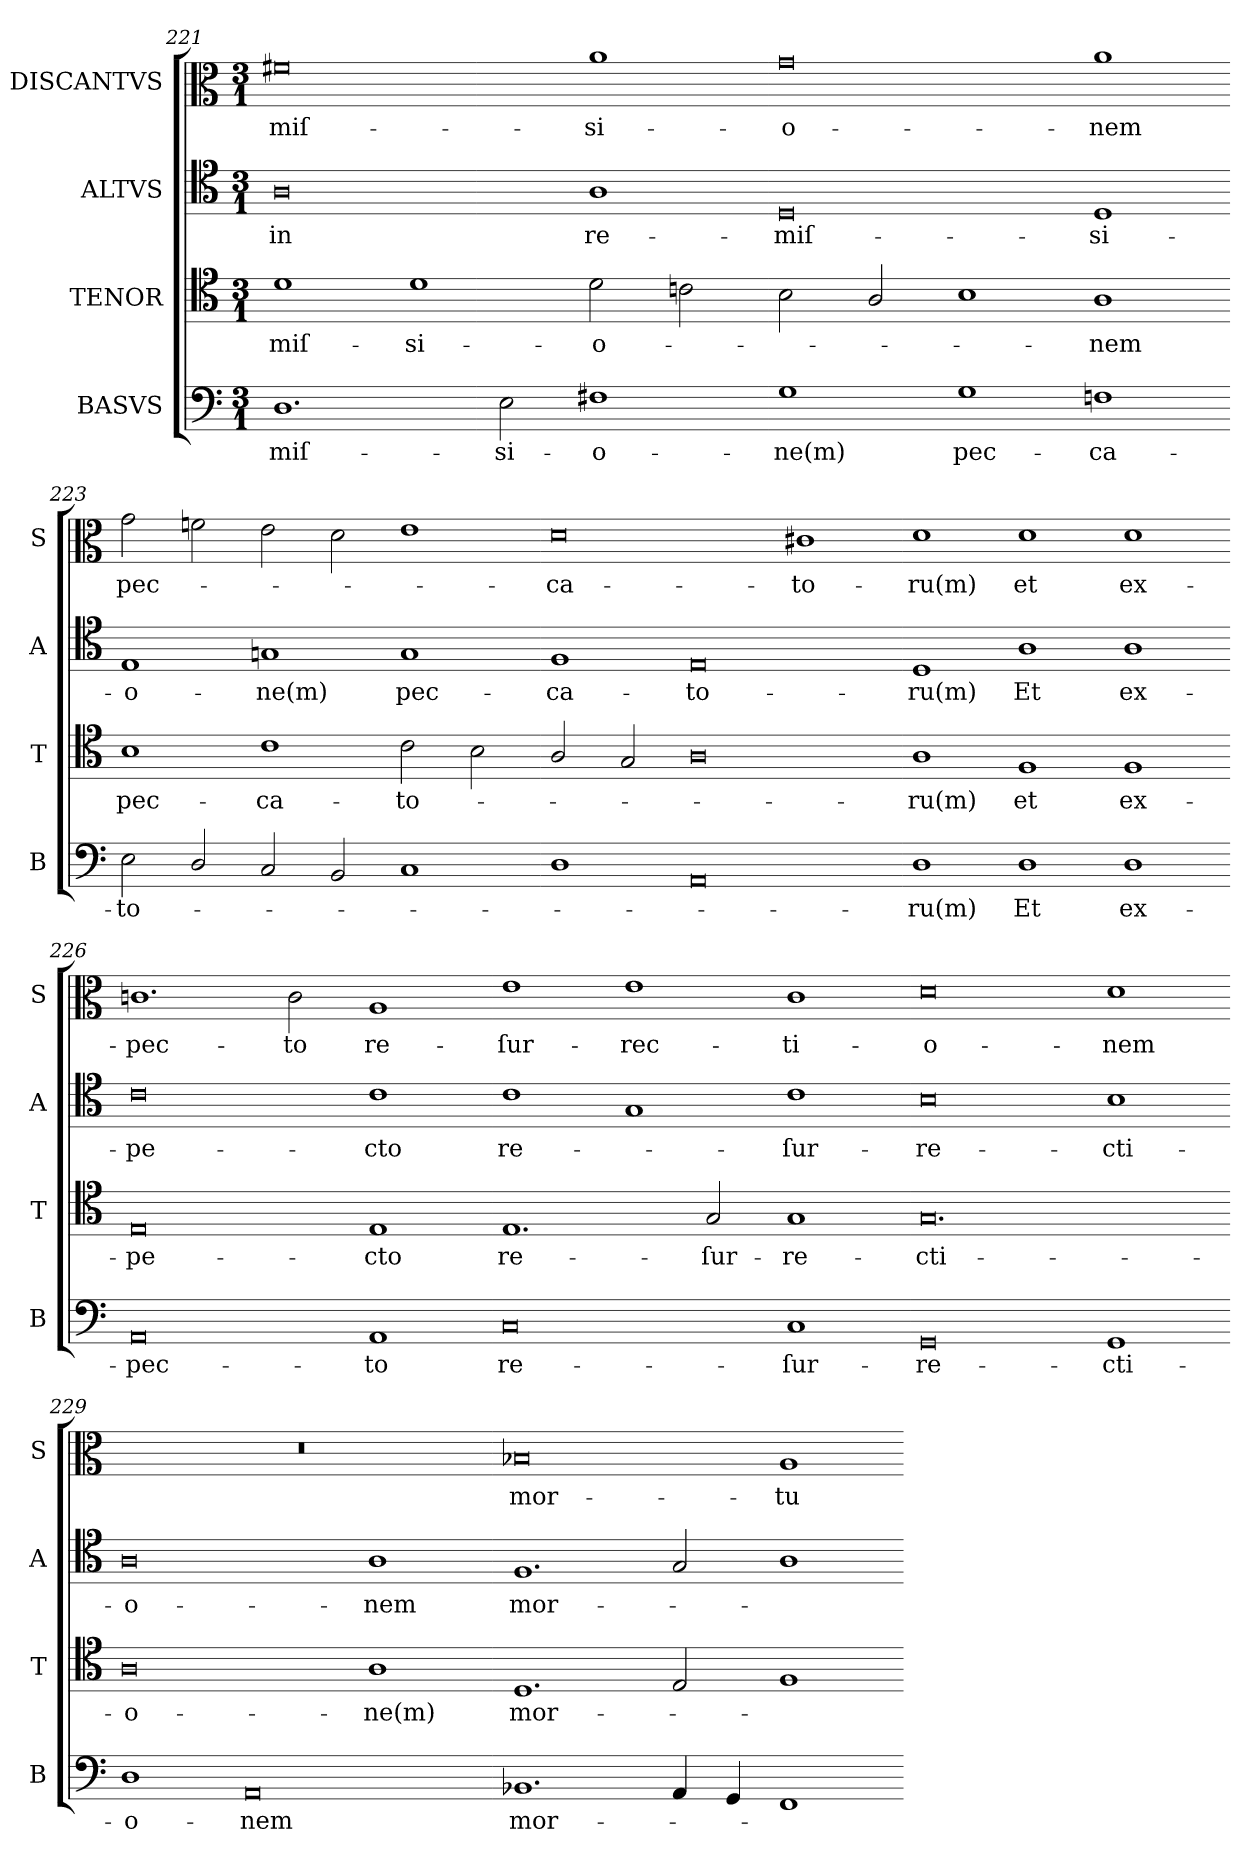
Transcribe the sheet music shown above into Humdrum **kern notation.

**kern	**text	**kern	**text	**kern	**text	**kern	**text
*part4	*part4	*part3	*part3	*part2	*part2	*part1	*part1
*staff4	*staff4	*staff3	*staff3	*staff2	*staff2	*staff1	*staff1
*I"BASVS	*	*I"TENOR	*	*I"ALTVS	*	*I"DISCANTVS	*
*I'B	*	*I'T	*	*I'A	*	*I'S	*
*clefF4	*	*clefC4	*	*clefC4	*	*clefC3	*
*k[]	*	*k[]	*	*k[]	*	*k[]	*
*M3/1	*	*M3/1	*	*M3/1	*	*M3/1	*
=221	=221	=221	=221	=221	=221	=221	=221
1.D\	-miſ-	1d\	-miſ-	0A\	in	0f#X\	-miſ-
.	.	1d\	-si-	.	.	.	.
2E\	-si-	.	.	.	.	.	.
1F#X\	-o-	2d\	-o-	1A\	re-	1a\	-si-
.	.	2cn\	.	.	.	.	.
=222-	=222-	=222-	=222-	=222-	=222-	=222-	=222-
1G\	-ne(m)	2B\	.	0D/	-miſ-	0g\	-o-
.	.	2A/	.	.	.	.	.
1G\	pec-	1B\	.	.	.	.	.
1Fn\	-ca-	1A\	nem	1D/	-si-	1a\	-nem
=223-	=223-	=223-	=223-	=223-	=223-	=223-	=223-
2E\	-to-	1B\	pec-	1E/	-o-	2g\	pec-
2D/	.	.	.	.	.	2fn\	.
2C/	.	1c\	-ca-	1Gn/	-ne(m)	2e\	.
2BB/	.	.	.	.	.	2d\	.
1C/	.	2c\	-to-	1G/	pec-	1e\	.
.	.	2B\	.	.	.	.	.
=224-	=224-	=224-	=224-	=224-	=224-	=224-	=224-
1D\	.	2A/	.	1F/	-ca-	0d\	-ca-
.	.	2G/	.	.	.	.	.
0AA/	.	0A\	.	0E/	-to-	.	.
.	.	.	.	.	.	1c#X\	-to-
=225-	=225-	=225-	=225-	=225-	=225-	=225-	=225-
1D\	ru(m)	1A\	-ru(m)	1D/	-ru(m)	1d\	-ru(m)
1D\	Et	1F/	et	1A\	Et	1d\	et
1D\	ex-	1F/	ex-	1A\	ex-	1d\	ex-
=226-	=226-	=226-	=226-	=226-	=226-	=226-	=226-
0AA/	-pec-	0E/	-pe-	0c\	-pe-	1.cn\	-pec-
.	.	.	.	.	.	2c\	-to
1AA/	-to	1E/	-cto	1c\	-cto	1A/	re-
=227-	=227-	=227-	=227-	=227-	=227-	=227-	=227-
0C/	re-	1.E/	re-	1c\	re-	1e\	-ſur-
.	.	.	.	1G/	.	1e\	-rec-
.	.	2G/	-ſur-	.	.	.	.
1C/	-ſur-	1G/	-re-	1c\	-ſur-	1c\	-ti-
=228-	=228-	=228-	=228-	=228-	=228-	=228-	=228-
0GG/	-re-	0.G/	-cti-	0B\	-re-	0d\	-o-
1GG/	-cti-	.	.	1B\	-cti-	1d\	-nem
=229-	=229-	=229-	=229-	=229-	=229-	=229-	=229-
1D\	-o-	0A\	-o-	0A\	-o-	0.r	.
0AA/	-nem	.	.	.	.	.	.
.	.	1A\	-ne(m)	1A\	-nem	.	.
=230-	=230-	=230-	=230-	=230-	=230-	=230-	=230-
1.BB-X/	mor-	1.D/	mor-	1.F/	mor-	0B-X/	mor-
4AA/	.	2E/	.	2G/	.	.	.
4GG/	.	.	.	.	.	.	.
1FF/	.	1F/	.	1A\	.	1A\	-tu-
=-	=-	=-	=-	=-	=-	=-	=-
*-	*-	*-	*-	*-	*-	*-	*-
